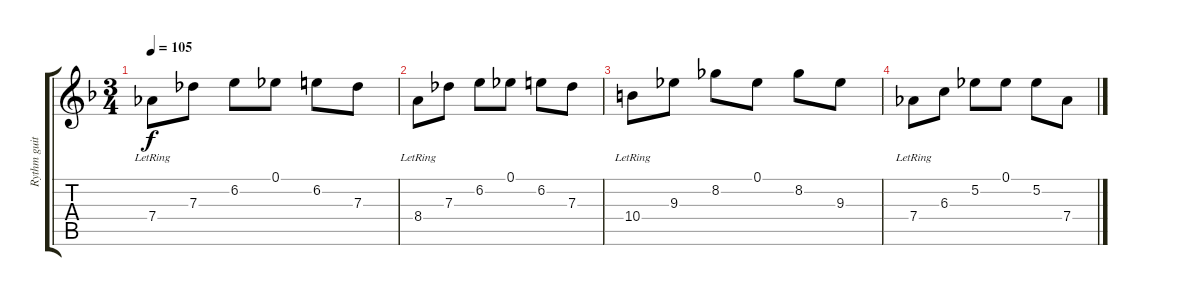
\track ("Rythm guitar" "Rythm guit") {instrument electricguitarclean}
\staff {score tabs}
\tuning (Eb4 Bb3 Gb3 Db3 Ab2 Eb2) {hide}
\ts (3 4)
\tempo 105
\clef g2
\ks f
7.4{lr}.8{dy f} 7.3.8 6.2.8 0.1.8 6.2.8 7.3.8 |
8.4{lr}.8 7.3.8 6.2.8 0.1.8 6.2.8 7.3.8 |
10.4{lr}.8 9.3.8 8.2.8 0.1.8 8.2.8 9.3.8 |
7.4{lr}.8 6.3.8 5.2.8 0.1.8 5.2.8 7.4.8
